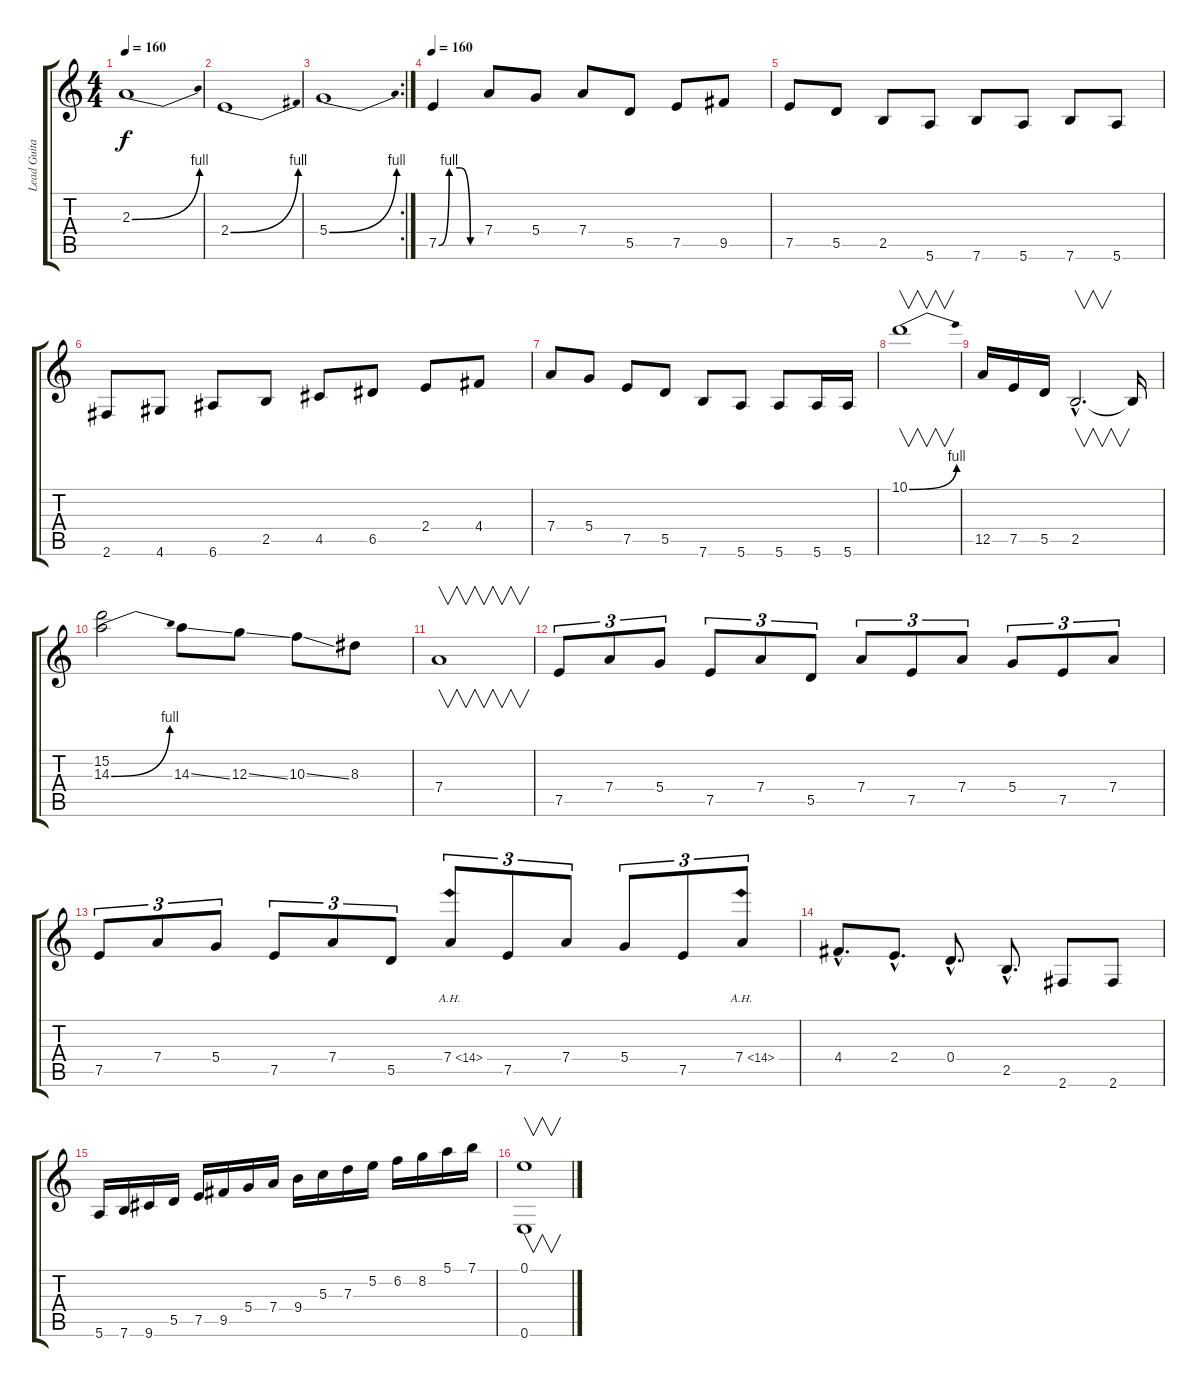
\track ("Lead Guitar" "Lead Guita") {instrument distortionguitar}
\staff {score tabs}
\tuning (E4 B3 G3 D3 A2 E2) {hide}
\ts (4 4)
\tempo 160
\clef g2
\ks c
2.3{be (bend 0 0 60 4)}.1{dy f} |
2.4{be (bend 0 0 60 4)}.1 |
\rc 2
5.4{be (bend 0 0 60 4)}.1 |
\tempo 160
7.5{be (custom 0 0 15 4 30 4 45 0 60 0)}.4 7.4.8 5.4.8 7.4.8 5.5.8 7.5.8 9.5.8 |
7.5.8 5.5.8 2.5.8 5.6.8 7.6.8 5.6.8 7.6.8 5.6.8 |
2.6.8 4.6.8 6.6.8 2.5.8 4.5.8 6.5.8 2.4.8 4.4.8 |
7.4.8 5.4.8 7.5.8 5.5.8 7.6.8 5.6.8 5.6.8 5.6.16 5.6.16 |
10.1{be (bend 0 0 60 4)}.1{v} |
12.5.16 7.5.16 5.5.16 2.5{hac}.2{v d} 2.5{t}.16 |
(15.2 14.3{be (bend 0 0 60 4)}).2 14.3{ss}.8 12.3{ss}.8 10.3{ss}.8 8.3.8 |
7.4.1{v} |
7.5.8{tu (3 2)} 7.4.8{tu (3 2)} 5.4.8{tu (3 2)} 7.5.8{tu (3 2)} 7.4.8{tu (3 2)} 5.5.8{tu (3 2)} 7.4.8{tu (3 2)} 7.5.8{tu (3 2)} 7.4.8{tu (3 2)} 5.4.8{tu (3 2)} 7.5.8{tu (3 2)} 7.4.8{tu (3 2)} |
7.5.8{tu (3 2)} 7.4.8{tu (3 2)} 5.4.8{tu (3 2)} 7.5.8{tu (3 2)} 7.4.8{tu (3 2)} 5.5.8{tu (3 2)} 7.4{ah 7}.8{tu (3 2)} 7.5.8{tu (3 2)} 7.4.8{tu (3 2)} 5.4.8{tu (3 2)} 7.5.8{tu (3 2)} 7.4{ah 7}.8{tu (3 2)} |
4.4{hac}.8{d} 2.4{hac}.8{d} 0.4{hac}.8{d} 2.5{hac}.8{d} 2.6.8 2.6.8 |
5.6.16 7.6.16 9.6.16 5.5.16 7.5.16 9.5.16 5.4.16 7.4.16 9.4.16 5.3.16 7.3.16 5.2.16 6.2.16 8.2.16 5.1.16 7.1.16 |
(0.1 0.6).1{v}
